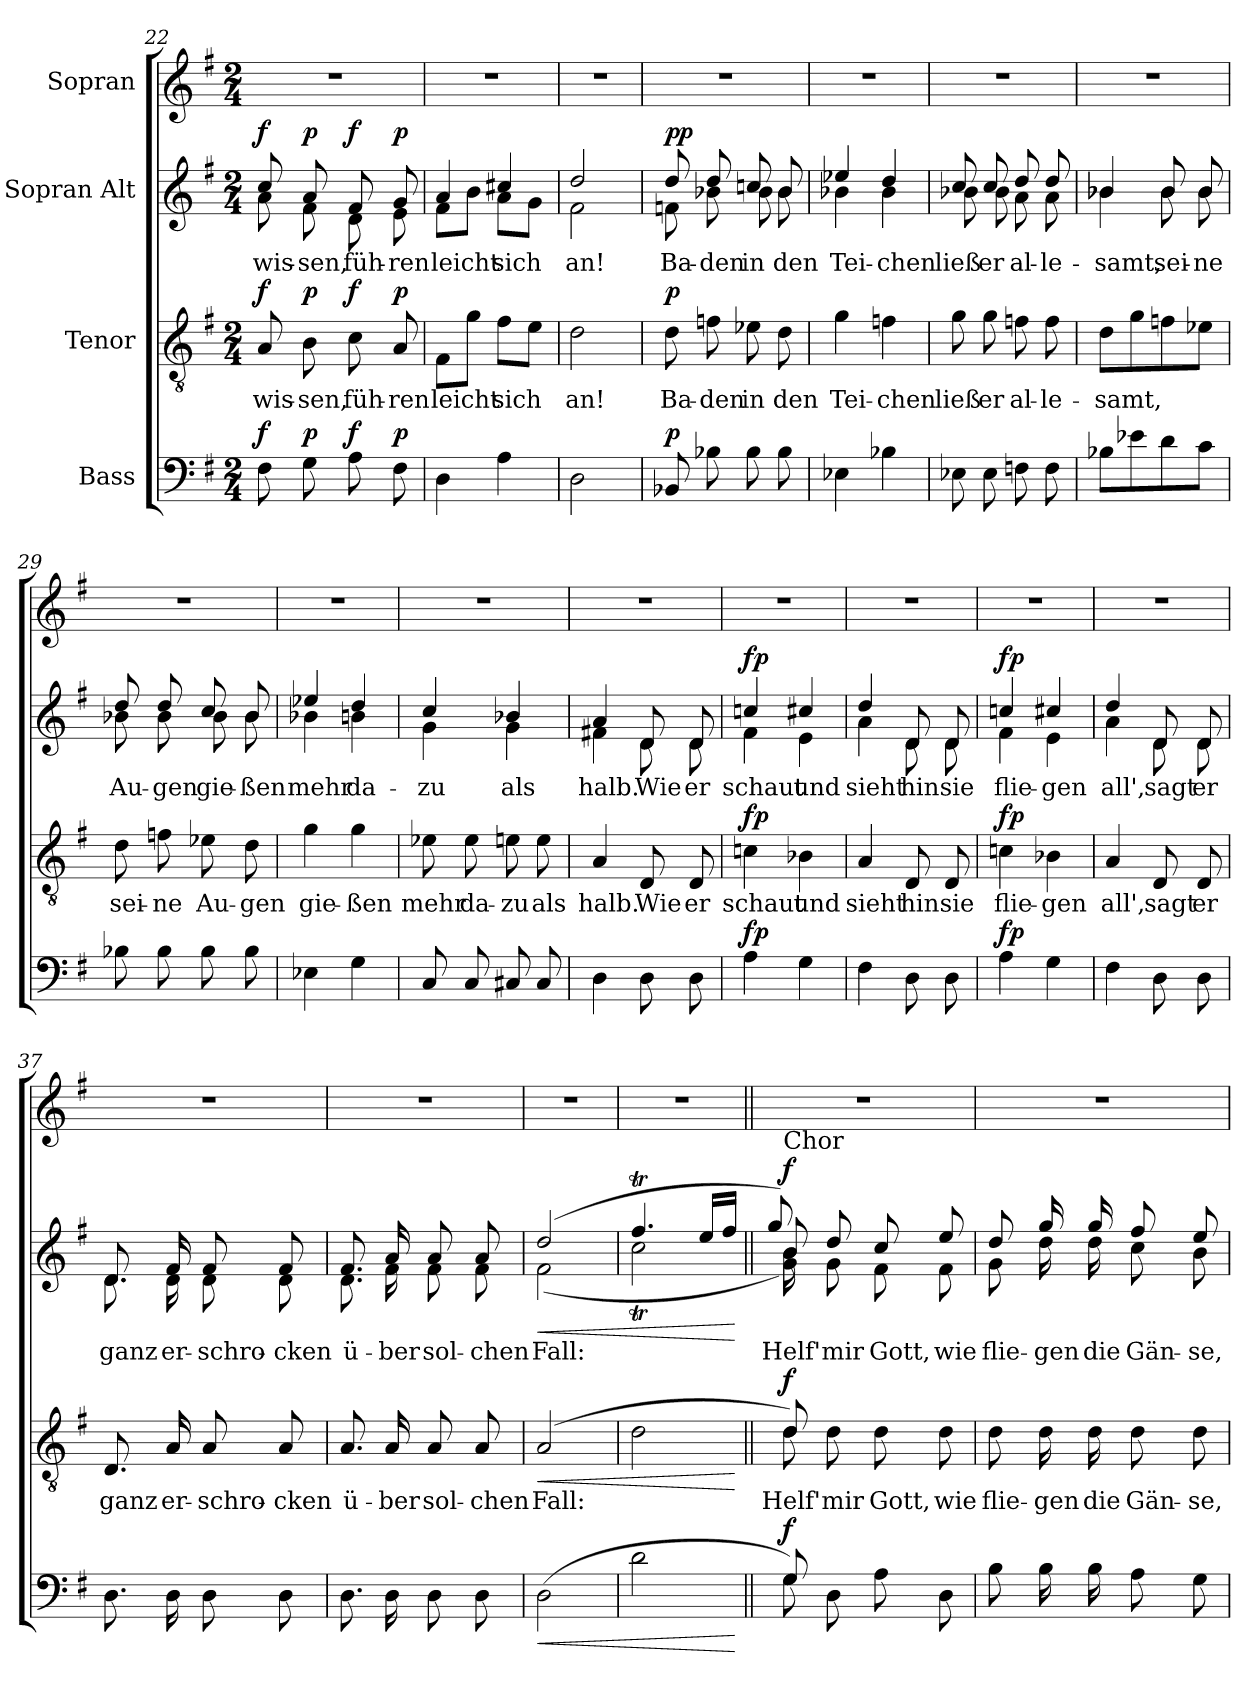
**kern	**dynam	**kern	**text	**dynam	**kern	**text	**dynam	**kern
*part4	*part4	*part3	*part3	*part3	*part2	*part2	*part2	*part1
*staff4	*staff4	*staff3	*staff3	*staff3	*staff2	*staff2	*staff2	*staff1
*I"Bass	*	*I"Tenor	*	*	*I"Sopran Alt	*	*	*I"Sopran
*clefF4	*	*clefGv2	*	*	*clefG2	*	*	*clefG2
*k[f#]	*	*k[f#]	*	*	*k[f#]	*	*	*k[f#]
*M2/4	*	*M2/4	*	*	*M2/4	*	*	*M2/4
=22	=22	=22	=22	=22	=22	=22	=22	=22
*	*	*	*	*	*^	*	*	*
!	!LO:DY:a	!	!	!LO:DY:a	!	!	!	!LO:DY:a	!
8F#\	f	8A/	wis-	f	8cc/	8a\	wis-	f	2r
!	!LO:DY:a	!	!	!LO:DY:a	!	!	!	!LO:DY:a	!
8G\	p	8B\	-sen,	p	8a/	8f#\	-sen,	p	.
!	!LO:DY:a	!	!	!LO:DY:a	!	!	!	!LO:DY:a	!
8A\	f	8c\	füh-	f	8f#/	8d\	füh-	f	.
!	!LO:DY:a	!	!	!LO:DY:a	!	!	!	!LO:DY:a	!
8F#\	p	8A/	-ren	p	8g/	8e\	-ren	p	.
=23	=23	=23	=23	=23	=23	=23	=23	=23	=23
4D\	.	8F#\L	leicht	.	4a/	8f#\L	leicht	.	2r
.	.	8g\J	.	.	.	8b\J	.	.	.
4A\	.	8f#\L	sich	.	4cc#X/	8a\L	sich	.	.
.	.	8e\J	.	.	.	8g\J	.	.	.
=24	=24	=24	=24	=24	=24	=24	=24	=24	=24
2D\	.	2d\	an!	.	2dd/	2f#\	an!	.	2r
!!LO:LB:g=z
=25	=25	=25	=25	=25	=25	=25	=25	=25	=25
!	!LO:DY:a	!	!	!LO:DY:a	!	!	!	!LO:DY:a	!
!	!	!	!	!	!	!	!	!LO:DY:n=1:a	!
8BB-X/	p	8d\	Ba-	p	8dd/	8fn\	Ba-	p p	2r
8B-X\	.	8fn\	-den	.	8dd/	8b-X\	-den	.	.
8B-\	.	8e-X\	in	.	8ccn/	8b-\	in	.	.
8B-\	.	8d\	den	.	8b-/	8b-\	den	.	.
=26	=26	=26	=26	=26	=26	=26	=26	=26	=26
4E-X\	.	4g\	Tei-	.	4ee-X/	4b-X\	Tei-	.	2r
4B-X\	.	4fn\	-chen	.	4dd/	4b-\	-chen	.	.
=27	=27	=27	=27	=27	=27	=27	=27	=27	=27
8E-X\	.	8g\	ließ	.	8cc/	8b-X\	ließ	.	2r
8E-\	.	8g\	er	.	8cc/	8b-\	er	.	.
8Fn\	.	8fn\	al-	.	8dd/	8a\	al-	.	.
8F\	.	8f\	-le-	.	8dd/	8a\	-le-	.	.
=28	=28	=28	=28	=28	=28	=28	=28	=28	=28
8B-X\L	.	8d\L	-samt,	.	4b-X/	4b-\	-samt,	.	2r
8e-X\	.	8g\	.	.	.	.	.	.	.
8d\	.	8fn\	.	.	8b-/	8b-\	sei-	.	.
8c\J	.	8e-X\J	.	.	8b-/	8b-\	-ne	.	.
=29	=29	=29	=29	=29	=29	=29	=29	=29	=29
8B-X\	.	8d\	sei-	.	8dd/	8b-X\	Au-	.	2r
8B-\	.	8fn\	-ne	.	8dd/	8b-\	-gen	.	.
8B-\	.	8e-X\	Au-	.	8cc/	8b-\	gie-	.	.
8B-\	.	8d\	-gen	.	8b-/	8b-\	-ßen	.	.
!!LO:LB:g=z
=30	=30	=30	=30	=30	=30	=30	=30	=30	=30
4E-X\	.	4g\	gie-	.	4ee-X/	4b-X\	mehr	.	2r
4G\	.	4g\	-ßen	.	4dd/	4bn\	da-	.	.
=31	=31	=31	=31	=31	=31	=31	=31	=31	=31
8C/	.	8e-X\	mehr	.	4cc/	4g\	-zu	.	2r
8C/	.	8e-\	da-	.	.	.	.	.	.
8C#X/	.	8en\	-zu	.	4b-X/	4g\	als	.	.
8C#/	.	8e\	als	.	.	.	.	.	.
=32	=32	=32	=32	=32	=32	=32	=32	=32	=32
4D\	.	4A/	halb.	.	4a/	4f#X\	halb.	.	2r
8D\	.	8D/	Wie	.	8d/	8d\	Wie	.	.
8D\	.	8D/	er	.	8d/	8d\	er	.	.
=33	=33	=33	=33	=33	=33	=33	=33	=33	=33
!	!LO:DY:a	!	!	!LO:DY:a	!	!	!	!LO:DY:a	!
4A\	fp	4cn\	schaut	fp	4ccn/	4f#\	schaut	fp	2r
4G\	.	4B-X\	und	.	4cc#X/	4e\	und	.	.
=34	=34	=34	=34	=34	=34	=34	=34	=34	=34
4F#\	.	4A/	sieht	.	4dd/	4a\	sieht	.	2r
8D\	.	8D/	hin	.	8d/	8d\	hin	.	.
8D\	.	8D/	sie	.	8d/	8d\	sie	.	.
!!LO:LB:g=z
=35	=35	=35	=35	=35	=35	=35	=35	=35	=35
!	!LO:DY:a	!	!	!LO:DY:a	!	!	!	!LO:DY:a	!
4A\	fp	4cn\	flie-	fp	4ccn/	4f#\	flie-	fp	2r
4G\	.	4B-X\	-gen	.	4cc#X/	4e\	-gen	.	.
=36	=36	=36	=36	=36	=36	=36	=36	=36	=36
4F#\	.	4A/	all',	.	4dd/	4a\	all',	.	2r
8D\	.	8D/	sagt	.	8d/	8d\	sagt	.	.
8D\	.	8D/	er	.	8d/	8d\	er	.	.
=37	=37	=37	=37	=37	=37	=37	=37	=37	=37
8.D\	.	8.D/	ganz	.	8.d/	8.d\	ganz	.	2r
16D\	.	16A/	er-	.	16f#/	16d\	er-	.	.
8D\	.	8A/	-schro-	.	8f#/	8d\	-schro-	.	.
8D\	.	8A/	-cken	.	8f#/	8d\	-cken	.	.
=38	=38	=38	=38	=38	=38	=38	=38	=38	=38
8.D\	.	8.A/	ü-	.	8.f#/	8.d\	ü-	.	2r
16D\	.	16A/	-ber	.	16a/	16f#\	-ber	.	.
8D\	.	8A/	sol-	.	8a/	8f#\	sol-	.	.
8D\	.	8A/	-chen	.	8a/	8f#\	-chen	.	.
=39	=39	=39	=39	=39	=39	=39	=39	=39	=39
!	!LO:HP:b	!	!	!LO:HP:b	!	!	!	!LO:HP:b	!
(2D\	<	(2A/	Fall:	<	(2dd/	(2f#\	Fall:	<	2r
=40	=40	=40	=40	=40	=40	=40	=40	=40	=40
2d\	.	2d\	.	.	4.ff#t/	2ccT\	.	.	2r
.	.	.	.	.	16ee!/LL	.	.	.	.
.	.	.	.	.	16ff#!/JJ	.	.	.	.
*	*	*	*	*	*v	*v	*	*	*
.	[	.	.	[	.	.	[	.
!!LO:PB:g=z
=41||	=41||	=41||	=41||	=41||	=41||	=41||	=41||	=41||
*^	*	*^	*	*	*^	*	*	*
*	*	*	*	*	*	*	*	*^	*	*	*
*	*	*	*	*	*	*	*	*	*^	*	*	*
!	!	!	!	!	!	!	!LO:TX:a:t=Chor	!	!	!	!	!	!
!	!	!LO:DY:a	!	!	!	!LO:DY:a	!	!	!	!	!	!LO:DY:a	!
8G\	8G/)	f	8d\	8d/)	Helf'	f	8b/	8g\	8gg/)	8b\)	Helf'	f	2r
8D\	4.ryy	.	8d\	4.ryy	mir	.	8dd/	8g\	4.rddyy	4.rcyy	mir	.	.
8A\	.	.	8d\	.	Gott,	.	8cc/	8f#\	.	.	Gott,	.	.
8D\	.	.	8d\	.	wie	.	8ee/	8f#\	.	.	wie	.	.
*v	*v	*	*	*	*	*	*	*v	*v	*v	*	*	*
*	*	*v	*v	*	*	*	*	*	*	*
=42	=42	=42	=42	=42	=42	=42	=42	=42	=42
8B\	.	8d\	flie-	.	8dd/	8g\	flie-	.	2r
16B\	.	16d\	-gen	.	16gg/	16dd\	-gen	.	.
16B\	.	16d\	die	.	16gg/	16dd\	die	.	.
8A\	.	8d\	Gän-	.	8ff#/	8cc\	Gän-	.	.
8G\	.	8d\	-se,	.	8ee/	8b\	-se,	.	.
*	*	*	*	*	*v	*v	*	*	*
=	=	=	=	=	=	=	=	=
*-	*-	*-	*-	*-	*-	*-	*-	*-
